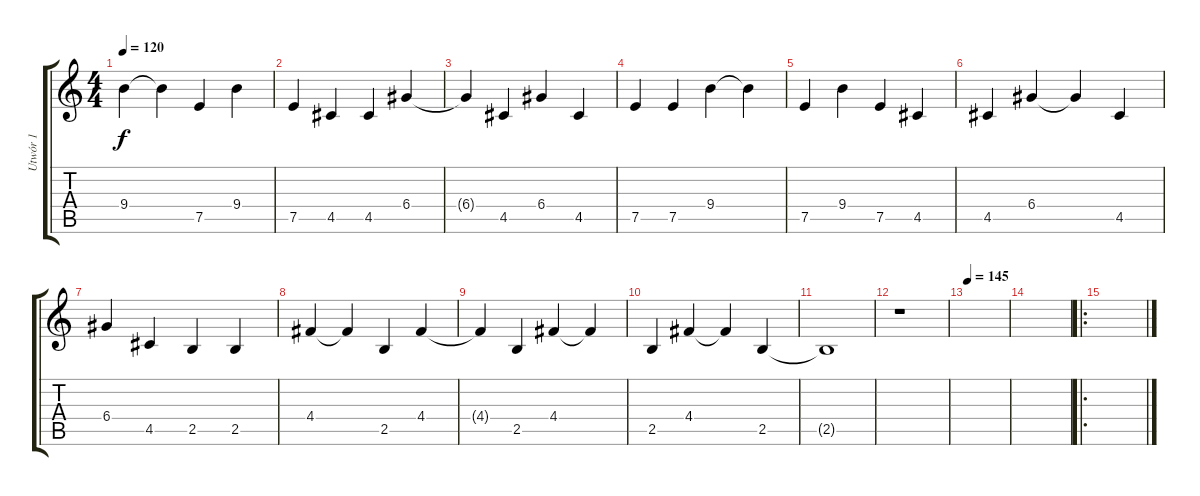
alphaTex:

\track ("Utwór 1" "Utwór 1") {instrument electricguitarclean}
\staff {score tabs}
\tuning (E4 B3 G3 D3 A2 E2) {hide}
\ts (4 4)
\tempo 120
\clef g2
\ks c
9.4.4{dy f} 9.4{t}.4 7.5.4 9.4.4 |
7.5.4 4.5.4 4.5.4 6.4.4 |
6.4{t}.4 4.5.4 6.4.4 4.5.4 |
7.5.4 7.5.4 9.4.4 9.4{t}.4 |
7.5.4 9.4.4 7.5.4 4.5.4 |
4.5.4 6.4.4 6.4{t}.4 4.5.4 |
6.4.4 4.5.4 2.5.4 2.5.4 |
4.4.4 4.4{t}.4 2.5.4 4.4.4 |
4.4{t}.4 2.5.4 4.4.4 4.4{t}.4 |
2.5.4 4.4.4 4.4{t}.4 2.5.4 |
2.5{t}.1 |
r.1 |
\tempo 145
|
|
\ro
